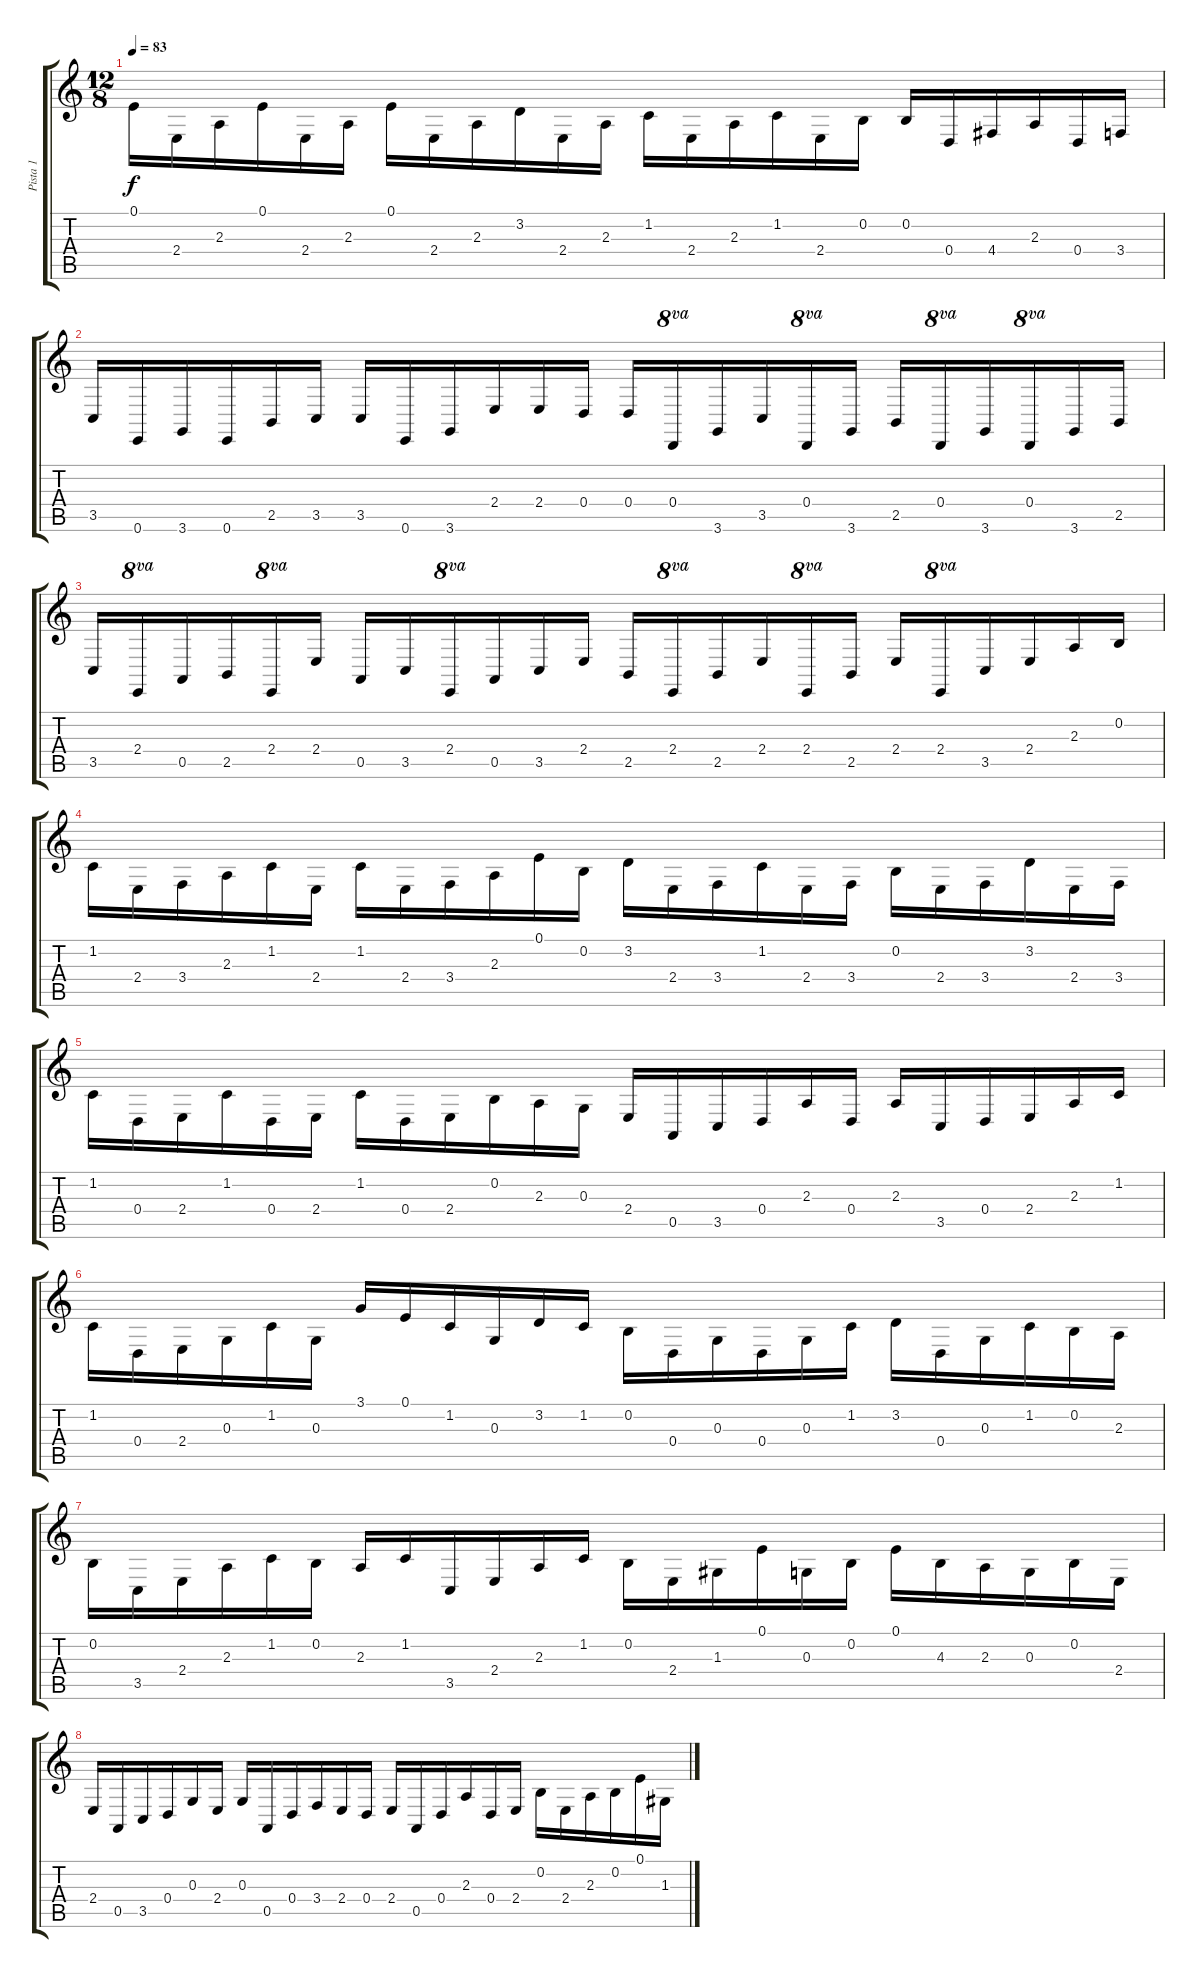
\track ("Pista 1" "Pista 1") {instrument acousticgrandpiano}
\staff {score tabs}
\tuning (E4 B3 G3 D3 A2 E2) {hide}
\ts (12 8)
\tempo 83
\clef g2
\ks c
0.1.16{dy f beam Down} 2.4.16{beam Down} 2.3.16{beam Down} 0.1.16{beam Down} 2.4.16{beam Down} 2.3.16{beam Down} 0.1.16{beam Down} 2.4.16{beam Down} 2.3.16{beam Down} 3.2.16{beam Down} 2.4.16{beam Down} 2.3.16{beam Down} 1.2.16{beam Down} 2.4.16{beam Down} 2.3.16{beam Down} 1.2.16{beam Down} 2.4.16{beam Down} 0.2.16{beam Down} 0.2.16 0.4.16 4.4.16 2.3.16 0.4.16 3.4.16 |
3.5.16 0.6.16 3.6.16 0.6.16 2.5.16 3.5.16 3.5.16 0.6.16 3.6.16 2.4.16 2.4.16 0.4.16 0.4.16 0.4.16{ot 8va} 3.6.16 3.5.16 0.4.16{ot 8va} 3.6.16 2.5.16 0.4.16{ot 8va} 3.6.16 0.4.16{ot 8va} 3.6.16 2.5.16 |
3.5.16 2.4.16{ot 8va} 0.5.16 2.5.16 2.4.16{ot 8va} 2.4.16 0.5.16 3.5.16 2.4.16{ot 8va} 0.5.16 3.5.16 2.4.16 2.5.16 2.4.16{ot 8va} 2.5.16 2.4.16 2.4.16{ot 8va} 2.5.16 2.4.16 2.4.16{ot 8va} 3.5.16 2.4.16 2.3.16 0.2.16 |
1.2.16{beam Down} 2.4.16{beam Down} 3.4.16{beam Down} 2.3.16{beam Down} 1.2.16{beam Down} 2.4.16{beam Down} 1.2.16{beam Down} 2.4.16{beam Down} 3.4.16{beam Down} 2.3.16{beam Down} 0.1.16{beam Down} 0.2.16{beam Down} 3.2.16{beam Down} 2.4.16{beam Down} 3.4.16{beam Down} 1.2.16{beam Down} 2.4.16{beam Down} 3.4.16{beam Down} 0.2.16{beam Down} 2.4.16{beam Down} 3.4.16{beam Down} 3.2.16{beam Down} 2.4.16{beam Down} 3.4.16{beam Down} |
1.2.16{beam Down} 0.4.16{beam Down} 2.4.16{beam Down} 1.2.16{beam Down} 0.4.16{beam Down} 2.4.16{beam Down} 1.2.16{beam Down} 0.4.16{beam Down} 2.4.16{beam Down} 0.2.16{beam Down} 2.3.16{beam Down} 0.3.16{beam Down} 2.4.16 0.5.16 3.5.16 0.4.16 2.3.16 0.4.16 2.3.16 3.5.16 0.4.16 2.4.16 2.3.16 1.2.16 |
1.2.16{beam Down} 0.4.16{beam Down} 2.4.16{beam Down} 0.3.16{beam Down} 1.2.16{beam Down} 0.3.16{beam Down} 3.1.16 0.1.16 1.2.16 0.3.16 3.2.16 1.2.16 0.2.16{beam Down} 0.4.16{beam Down} 0.3.16{beam Down} 0.4.16{beam Down} 0.3.16{beam Down} 1.2.16{beam Down} 3.2.16{beam Down} 0.4.16{beam Down} 0.3.16{beam Down} 1.2.16{beam Down} 0.2.16{beam Down} 2.3.16{beam Down} |
0.2.16{beam Down} 3.5.16{beam Down} 2.4.16{beam Down} 2.3.16{beam Down} 1.2.16{beam Down} 0.2.16{beam Down} 2.3.16{beam Up} 1.2.16{beam Up} 3.5.16{beam Up} 2.4.16{beam Up} 2.3.16{beam Up} 1.2.16{beam Up} 0.2.16{beam Down} 2.4.16{beam Down} 1.3.16{beam Down} 0.1.16{beam Down} 0.3.16{beam Down} 0.2.16{beam Down} 0.1.16{beam Down} 4.3.16{beam Down} 2.3.16{beam Down} 0.3.16{beam Down} 0.2.16{beam Down} 2.4.16{beam Down} |
2.4.16 0.5.16 3.5.16 0.4.16 0.3.16 2.4.16 0.3.16 0.5.16 0.4.16 3.4.16 2.4.16 0.4.16 2.4.16 0.5.16 0.4.16 2.3.16 0.4.16 2.4.16 0.2.16{beam Down} 2.4.16{beam Down} 2.3.16{beam Down} 0.2.16{beam Down} 0.1.16{beam Down} 1.3.16{beam Down}
